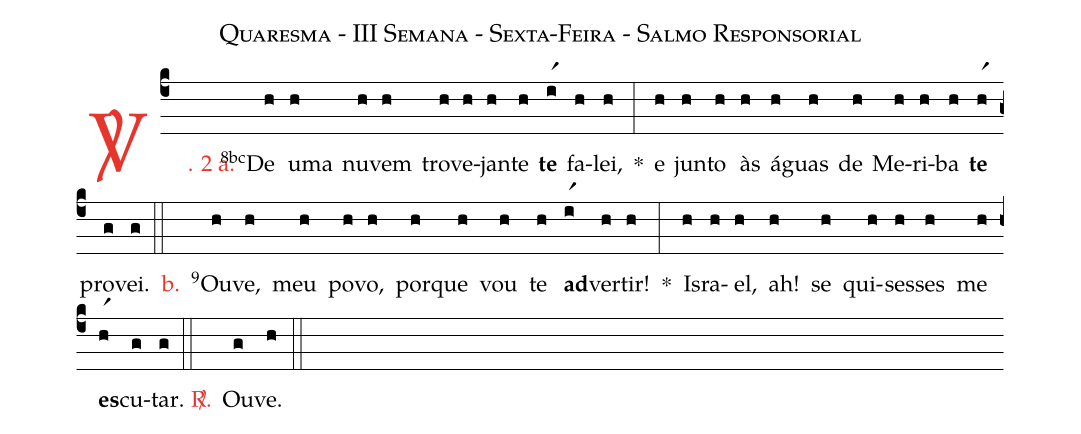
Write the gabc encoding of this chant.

name: Quaresma - III Semana - Sexta-Feira - Salmo Responsorial;
%%
(c4)

<c><sp>V/</sp>. 2 a.</c>() <v>\VSup{8bc}</v>De(h) uma(h) nu(h)vem(h) tro(h)ve(h)jan(h)te(h) <b>te</b>(ir1) fa(h)lei,(h) *(:)
e(h) jun(h)to(h) às(h) á(h)guas(h) de(h) Me(h)ri(h)ba(h) <b>te</b>(hr1) pro(g)vei.(g)

(::)

<nlba><c>b.</c>() <v>\VSup{9}</v>Ou</nlba>(h)ve,(h) meu(h) po(h)vo,(h) por(h)que(h) vou(h) te(h) <b>ad</b>(ir1)ver(h)tir!(h) *(:)
Is(h)ra(h)el,(h) ah!(h) se(h) qui(h)ses(h)ses(h) me(h) <b>es</b>(hr1)cu(g)tar.(g)

(::)

<nlba><c><sp>R/</sp>.</c>() Ou</nlba>(g)ve.(h)

(::)
